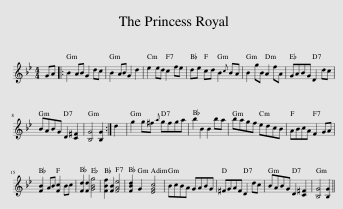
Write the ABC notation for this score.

X:1
L:1/8
M:4/4
I:linebreak $
K:Gmin
V:1 treble
V:1
 GA |: B2 AB G2 dc | B2 AB G2 d2 | e2 ed c2 fe | de cd B2{c} BA | %5
 B2 gB A2 fA | GABG D2 dc |$ BABG D2 [C^F]2 | [B,G]4 [B,G]2 :| d2 | %10
 g2 g^f{a} gfga | b2 B2 B2 ba | bagf edcB | ABcA F2 GA |$ [FB]2 AB [Fc]2 Bc | %15
 [Fd]2 [Fd]2 [GBg]4 | [FBf]2 [FB]2 [FAe]4 | [FBd]2 G2 [EGc]4 | BcBA GABG | ^FGAF D2 dc | %20
 BABG D2 [C^F]2 | [B,G]4 [B,G]2 || %22
